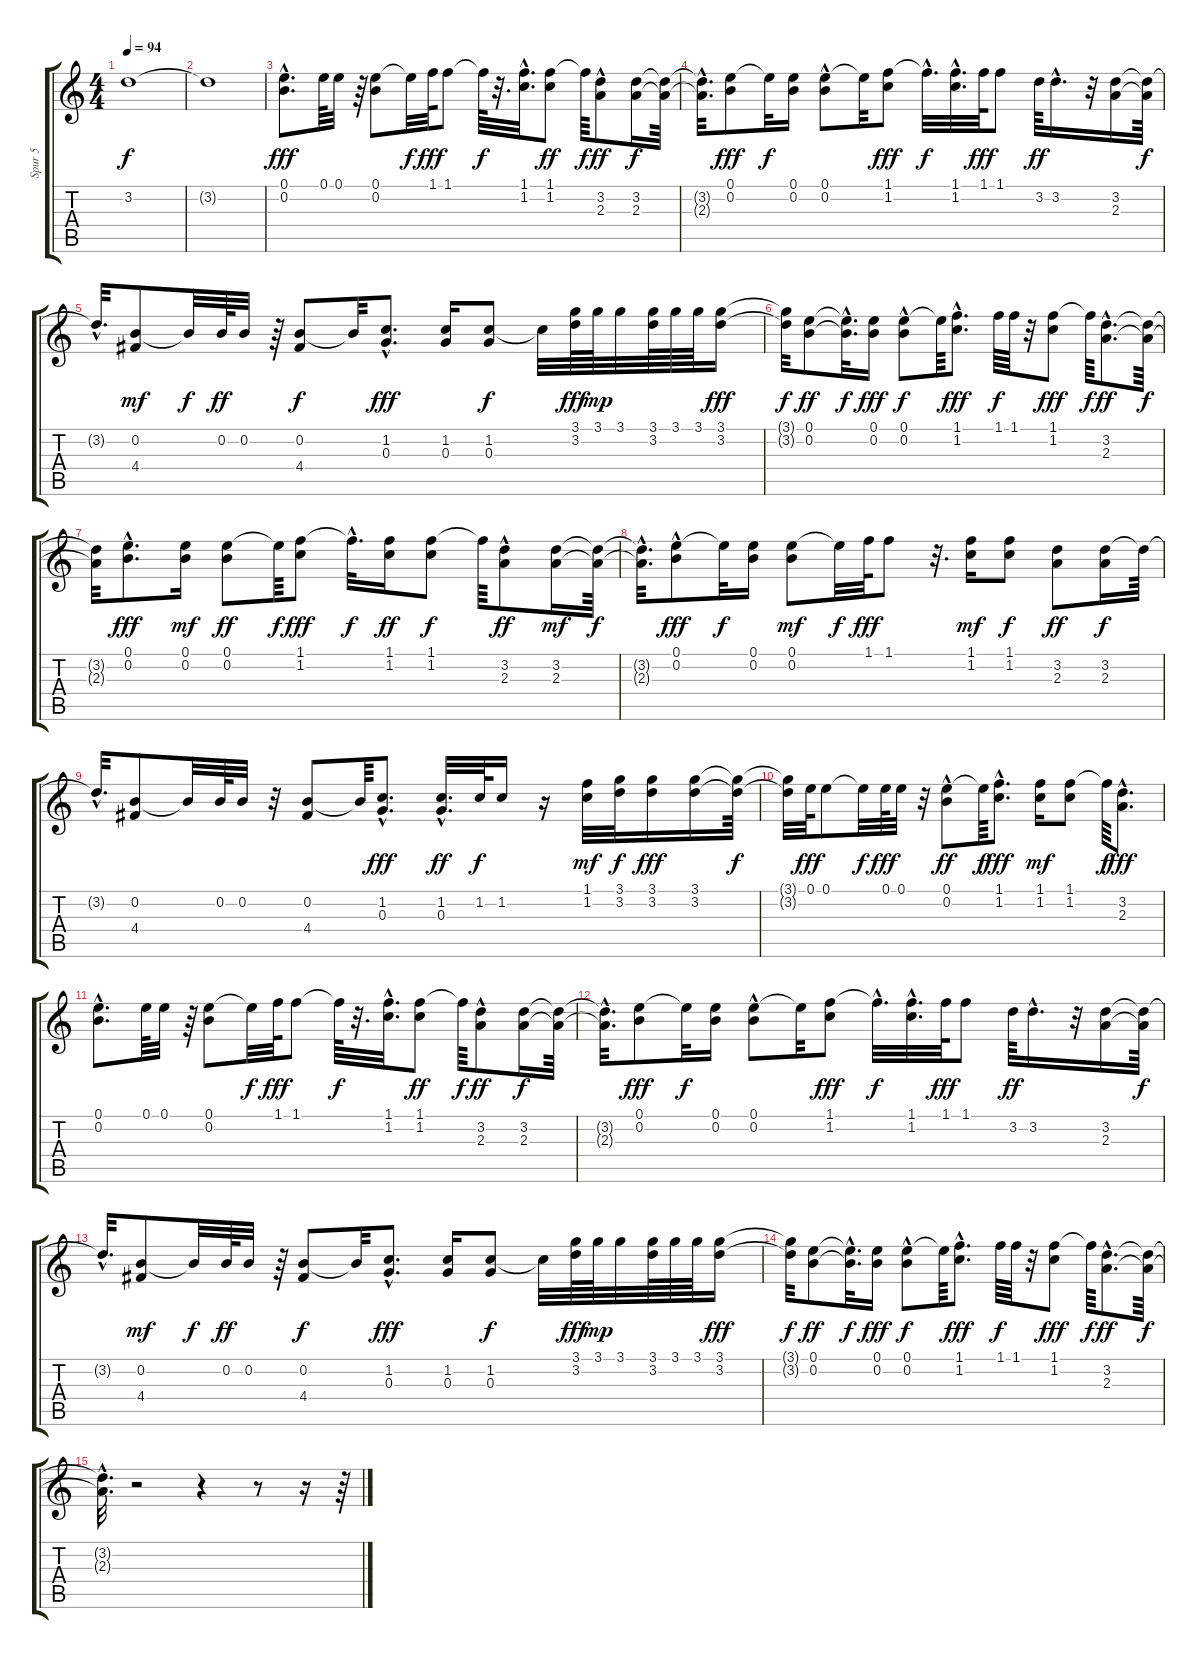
\track ("Spur 5" "Spur 5") {instrument overdrivenguitar}
\staff {score tabs}
\tuning (E4 B3 G3 D3 A2 E2) {hide}
\ts (4 4)
\tempo 94
\clef g2
\ks c
3.2{t}.1{dy f} |
3.2{t}.1 |
(0.1{hac} 0.2).8{d dy fff} 0.1.64 0.1.32 r.64 (0.1 0.2).8 0.1{t}.32{dy f} 1.1.64{dy fff} 1.1.8 1.1{t}.64{dy f} r.32{d} (1.1{hac} 1.2).32{d} (1.1 1.2).8{dy ff} 1.1{t}.64{dy f} (3.2 2.3{hac}).8{dy ff} (3.2 2.3).16{dy f} (3.2{t} 2.3{t}).64 |
(3.2{hac t} 2.3{hac t}).32{d} (0.1 0.2).8{dy fff} 0.1{t}.32{dy f} (0.1 0.2).16 (0.1 0.2{hac}).8 0.1{t}.32 (1.1 1.2).8{dy fff} 1.1{hac t}.32{d dy f} (1.1{hac} 1.2).32{d} 1.1.64{dy fff} 1.1.8 3.2.64{dy ff} 3.2{hac}.16{d} r.32 (3.2 2.3).16 (3.2{t} 2.3{t}).64{dy f} |
3.2{hac t}.32{d} (0.2 4.4).8{dy mf} 0.2{t}.32{dy f} 0.2.64{dy ff} 0.2.32 r.64 (0.2 4.4).8{dy f} 0.2{t}.32 (1.2{hac} 0.3).8{d dy fff} (1.2 0.3).16 (1.2 0.3).8{dy f} 1.2{t}.32 (3.1 3.2).64{dy fff} 3.1.64{dy mp} 3.1.32 (3.1 3.2).64 3.1.64 3.1.64 (3.1 3.2).16{dy fff} |
(3.1{t} 3.2{t}).32{dy f} (0.1 0.2).8{dy ff} (0.1{hac t} 0.2{t}).32{d dy f} (0.1 0.2).16{dy fff} (0.1 0.2{hac}).8{dy f} 0.1{t}.64 (1.1{hac} 1.2).8{d dy fff} 1.1.64{dy f} 1.1.64 r.32 (1.1 1.2).8{dy fff} 1.1{t}.64{dy f} (3.2{hac} 2.3{hac}).8{d dy ff} (3.2{t} 2.3{t}).64{dy f} |
(3.2{t} 2.3{t}).32 (0.1{hac} 0.2).8{d dy fff} (0.1 0.2).16{dy mf} (0.1 0.2).8{dy ff} 0.1{t}.64{dy f} (1.1 1.2).8{dy fff} 1.1{hac t}.32{d dy f} (1.1 1.2).16{dy ff} (1.1 1.2).8{dy f} 1.1{t}.64 (3.2 2.3{hac}).8{dy ff} (3.2 2.3).16{dy mf} (3.2{t} 2.3{t}).64{dy f} |
(3.2{hac t} 2.3{t}).32{d} (0.1 0.2{hac}).8{dy fff} 0.1{t}.32{dy f} (0.1 0.2).16 (0.1 0.2).8{dy mf} 0.1{t}.32{dy f} 1.1.64{dy fff} 1.1.8 r.32{d} (1.1 1.2).16{dy mf} (1.1 1.2).8{dy f} (3.2 2.3).8{dy ff} (3.2 2.3).16{dy f} 3.2{t}.64 |
3.2{hac t}.32{d} (0.2 4.4).8 0.2{t}.32 0.2.64 0.2.32 r.32 (0.2 4.4).8 0.2{t}.64 (1.2{hac} 0.3).8{d dy fff} (1.2{hac} 0.3).32{d dy ff} 1.2.64{dy f} 1.2.16 r.16 (1.1 1.2).32{dy mf} (3.1 3.2).32{dy f} (3.1 3.2).16{dy fff} (3.1 3.2).16 (3.1{t} 3.2{t}).64{dy f} |
(3.1{t} 3.2{t}).32 0.1.64{dy fff} 0.1.8 0.1{t}.32{dy f} 0.1.64{dy fff} 0.1.32 r.32 (0.1 0.2{hac}).8{dy ff} 0.1{t}.64{dy f} (1.1{hac} 1.2).8{d dy fff} (1.1 1.2).16{dy mf} (1.1 1.2).8 1.1{t}.64{dy f} (3.2{hac} 2.3{hac}).8{d dy fff} |
(0.1{hac} 0.2).8{d} 0.1.64 0.1.32 r.64 (0.1 0.2).8 0.1{t}.32{dy f} 1.1.64{dy fff} 1.1.8 1.1{t}.64{dy f} r.32{d} (1.1{hac} 1.2).32{d} (1.1 1.2).8{dy ff} 1.1{t}.64{dy f} (3.2 2.3{hac}).8{dy ff} (3.2 2.3).16{dy f} (3.2{t} 2.3{t}).64 |
(3.2{hac t} 2.3{hac t}).32{d} (0.1 0.2).8{dy fff} 0.1{t}.32{dy f} (0.1 0.2).16 (0.1 0.2{hac}).8 0.1{t}.32 (1.1 1.2).8{dy fff} 1.1{hac t}.32{d dy f} (1.1{hac} 1.2).32{d} 1.1.64{dy fff} 1.1.8 3.2.64{dy ff} 3.2{hac}.16{d} r.32 (3.2 2.3).16 (3.2{t} 2.3{t}).64{dy f} |
3.2{hac t}.32{d} (0.2 4.4).8{dy mf} 0.2{t}.32{dy f} 0.2.64{dy ff} 0.2.32 r.64 (0.2 4.4).8{dy f} 0.2{t}.32 (1.2{hac} 0.3).8{d dy fff} (1.2 0.3).16 (1.2 0.3).8{dy f} 1.2{t}.32 (3.1 3.2).64{dy fff} 3.1.64{dy mp} 3.1.32 (3.1 3.2).64 3.1.64 3.1.64 (3.1 3.2).16{dy fff} |
(3.1{t} 3.2{t}).32{dy f} (0.1 0.2).8{dy ff} (0.1{hac t} 0.2{t}).32{d dy f} (0.1 0.2).16{dy fff} (0.1 0.2{hac}).8{dy f} 0.1{t}.64 (1.1{hac} 1.2).8{d dy fff} 1.1.64{dy f} 1.1.64 r.32 (1.1 1.2).8{dy fff} 1.1{t}.64{dy f} (3.2{hac} 2.3{hac}).8{d dy ff} (3.2{t} 2.3{t}).64{dy f} |
(3.2{hac t} 2.3{t}).32{d} r.2 r.4 r.8 r.16 r.64
